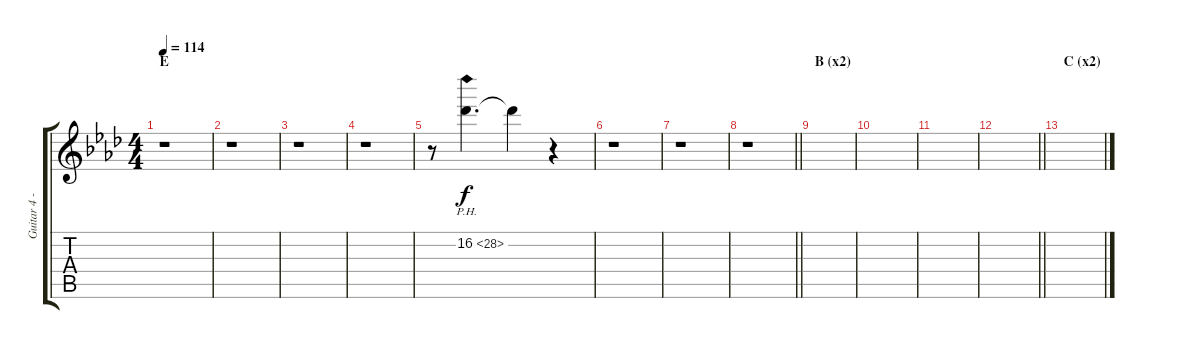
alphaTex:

\track ("Guitar 4 - Uruha" "Guitar 4 -") {instrument distortionguitar}
\staff {score tabs}
\tuning (D4 A3 F3 C3 G2 D2) {hide}
\ts (4 4)
\section ("" "E")
\tempo 114
\clef g2
\ks ab
r.1{dy f} |
r.1 |
r.1 |
r.1 |
r.8 16.2{ph 12}.4{d balance 0} 16.2{t}.4 r.4 |
r.1 |
r.1 |
\barLineRight lightlight
r.1 |
\section ("" "B (x2)")
|
|
|
\barLineRight lightlight
|
\section ("" "C (x2)")
